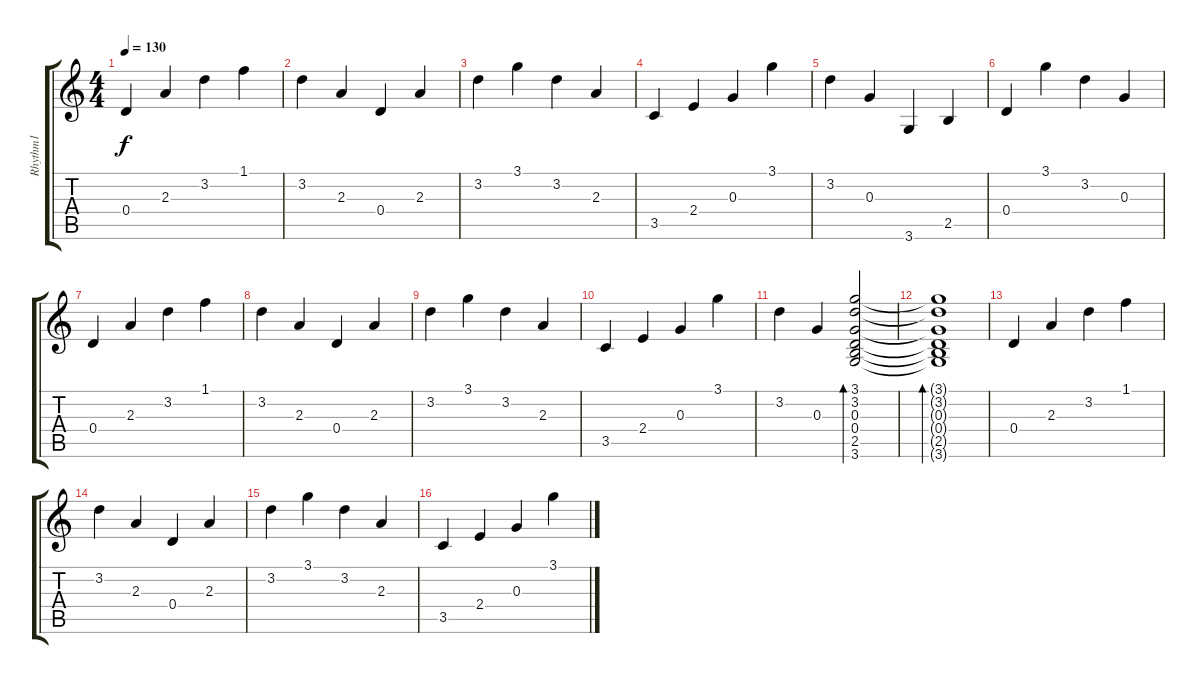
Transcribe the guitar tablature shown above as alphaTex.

\track ("Rhythm1" "Rhythm1") {instrument acousticguitarnylon}
\staff {score tabs}
\tuning (E4 B3 G3 D3 A2 E2) {hide}
\ts (4 4)
\tempo 130
\clef g2
\ks c
0.4.4{dy f instrument acousticguitarnylon} 2.3.4 3.2.4 1.1.4 |
3.2.4 2.3.4 0.4.4 2.3.4 |
3.2.4 3.1.4 3.2.4 2.3.4 |
3.5.4 2.4.4 0.3.4 3.1.4 |
3.2.4 0.3.4 3.6.4 2.5.4 |
0.4.4 3.1.4 3.2.4 0.3.4 |
0.4.4 2.3.4 3.2.4 1.1.4 |
3.2.4 2.3.4 0.4.4 2.3.4 |
3.2.4 3.1.4 3.2.4 2.3.4 |
3.5.4 2.4.4 0.3.4 3.1.4 |
3.2.4 0.3.4 (3.1 3.2 0.3 0.4 2.5 3.6).2{bd 60} |
(3.1{t} 3.2{t} 0.3{t} 0.4{t} 2.5{t} 3.6{t}).1{bd 60} |
0.4.4 2.3.4 3.2.4 1.1.4 |
3.2.4 2.3.4 0.4.4 2.3.4 |
3.2.4 3.1.4 3.2.4 2.3.4 |
3.5.4 2.4.4 0.3.4 3.1.4
